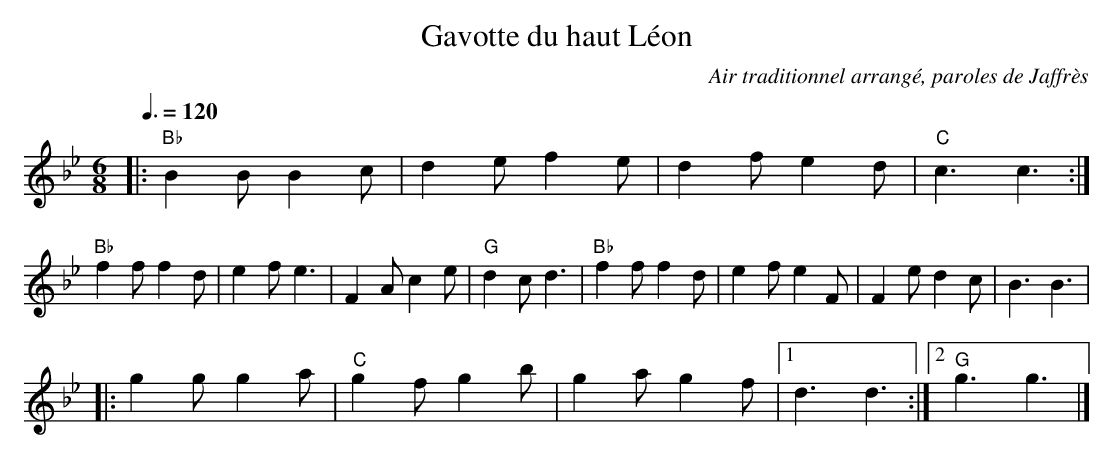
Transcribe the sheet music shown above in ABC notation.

X:1
T:Gavotte du haut Léon
C:Air traditionnel arrangé, paroles de Jaffrès
M:6/8
L:1/8
Q:3/8=120
K:Bbmaj
|: "Bb"B2B B2c | d2e f2e | d2f e2d | "C"c3 c3 :|
"Bb"f2f f2d | e2f e3 | F2A c2e | "G"d2c d3 | "Bb"f2f f2d | e2f e2F | F2e d2c | B3 B3 |
|: g2g g2a | "C"g2f g2b | g2a g2f |1 d3 d3 :|2 "G"g3 g3 |]
